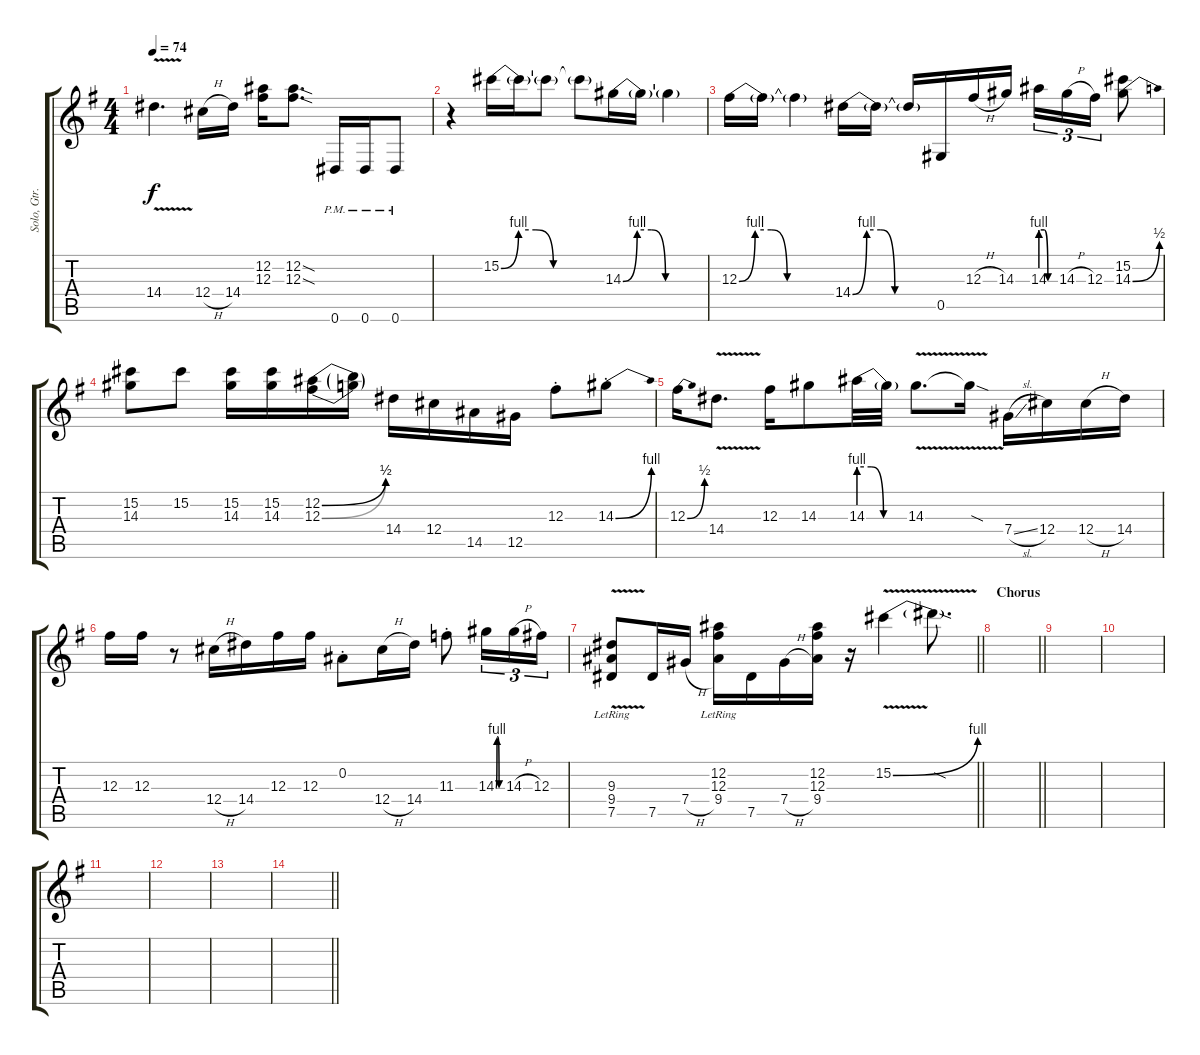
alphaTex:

\track ("Solo, Gtr.3, Hammett" "Solo, Gtr.") {instrument distortionguitar}
\staff {score tabs}
\tuning (Eb4 Bb3 Gb3 Db3 Ab2 Eb2) {hide}
\ts (4 4)
\tempo 74
\clef g2
\ks g
14.4{v}.4{d dy f} 12.4{h}.16 14.4.16 (12.2 12.3).16 (12.2{sod} 12.3{sod}).8{d} 0.6{pm}.16 0.6{pm}.16 0.6{pm}.8 |
r.4 15.2{be (custom 0 0 10 4 20 4 30 0 60 0)}.16 15.2{t}.16 15.2{t}.8 15.2{t}.8 14.3{be (custom 0 0 10 4 20 4 30 0 60 0)}.16 14.3{t}.16 14.3{t}.4 |
12.3{be (custom 0 0 10 4 20 4 30 0 60 0)}.16 12.3{t}.16 12.3{t}.4 14.4{be (custom 0 0 10 4 20 4 30 0 60 0)}.16 14.4{t}.16 14.4{t}.16 0.5.16 12.3{h}.16 14.3.16 14.3{be (custom 0 4 15 4 30 0 60 0)}.16{tu (3 2)} 14.3{h}.16{tu (3 2)} 12.3.16{tu (3 2)} (15.2 14.3{be (bend 0 0 60 2)}).8 |
(15.2 14.3).8 15.2.8 (15.2 14.3).16 (15.2 14.3).16 (12.2{be (bend 0 0 60 2)} 12.3{be (bend 0 0 60 2)}).16 (12.2{t} 12.3{t}).16 14.4.16 12.4.16 14.5.16 12.5.16 12.3{st}.8 14.3{be (bend 0 0 60 4) st}.8 |
12.3{be (bend 0 0 60 2)}.16 14.4{v}.8{d} 12.3.16 14.3.8 14.3{be (custom 0 4 15 4 30 0 60 0)}.32 14.3{t}.32 14.3{v}.8{d} 14.3{sod t}.16 7.4{sl}.16 12.4.16 12.4{h}.16 14.4.16 |
12.3.16 12.3.16 r.8 12.4{h}.16 14.4.16 12.3.16 12.3.16 0.2{st}.8 12.4{h}.16 14.4.16 11.3{st}.8 14.3{be (custom 0 0 10 4 20 4 30 0 60 0)}.16{tu (3 2)} 14.3{h}.16{tu (3 2)} 12.3.16{tu (3 2)} |
\barLineRight lightlight
(9.3{v lr} 9.4{v lr} 7.5{v lr}).8 7.5.16 7.4{h}.16 (12.2{lr} 12.3{lr} 9.4{lr}).16 7.5.16 7.4{h}.16 (12.2 12.3 9.4).16 r.16 15.2{be (bend 0 0 60 4) v}.4 15.2{sod t}.8{d} |
\section ("" "Chorus")
\barLineRight lightlight
|
|
|
|
|
|
\barLineRight lightlight
